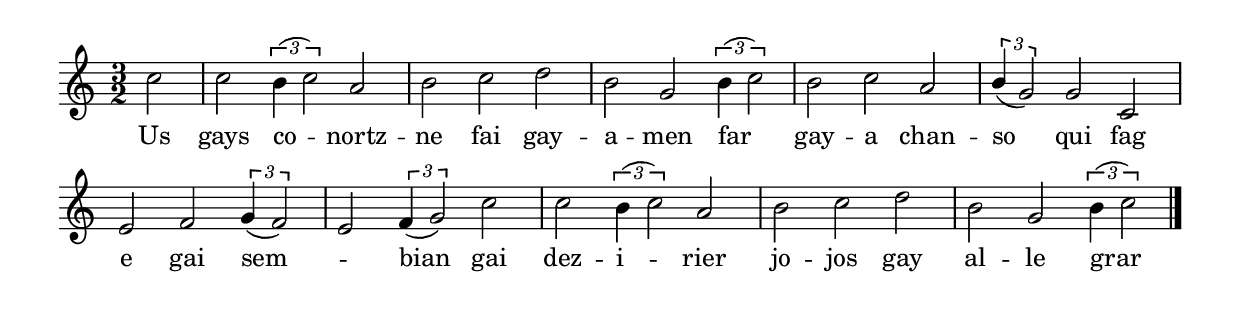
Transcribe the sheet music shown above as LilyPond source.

\version "2.4"
\paper{ linewidth=15\cm leftmargin=3\cm rightmargin=3\cm indent=0\mm }

% Figure 40

\score {
 \relative c'' {
   \clef treble
   \set Score.barNumberVisibility = ##f
   \time 3/2
   \partial 2
   c2 | c2 \tupletUp \times 2/3 { b4( c2) } a2 | b c d |
   b g \times 2/3 { b4( c2) } | b2 c a |
   \stemUp \times 2/3 { b4( g2) } \stemNeutral g2 c, |
   e f \times 2/3 { g4( f2) } |
   e2 \times 2/3 { f4( g2) } c2 | c2 \times 2/3 { b4( c2) } a2 |
   b c d | b g \times 2/3 { b4( c2) } \bar "|."
 }
 \addlyrics {
  Us gays co -- nortz -- ne fai gay -- a -- men far
  gay -- a chan -- so qui fag e gai sem -- \skip 2 bian gai
  dez -- i -- rier jo -- jos gay al -- le grar
 }
 \layout { }
 \midi { \tempo 2=80 }
}

